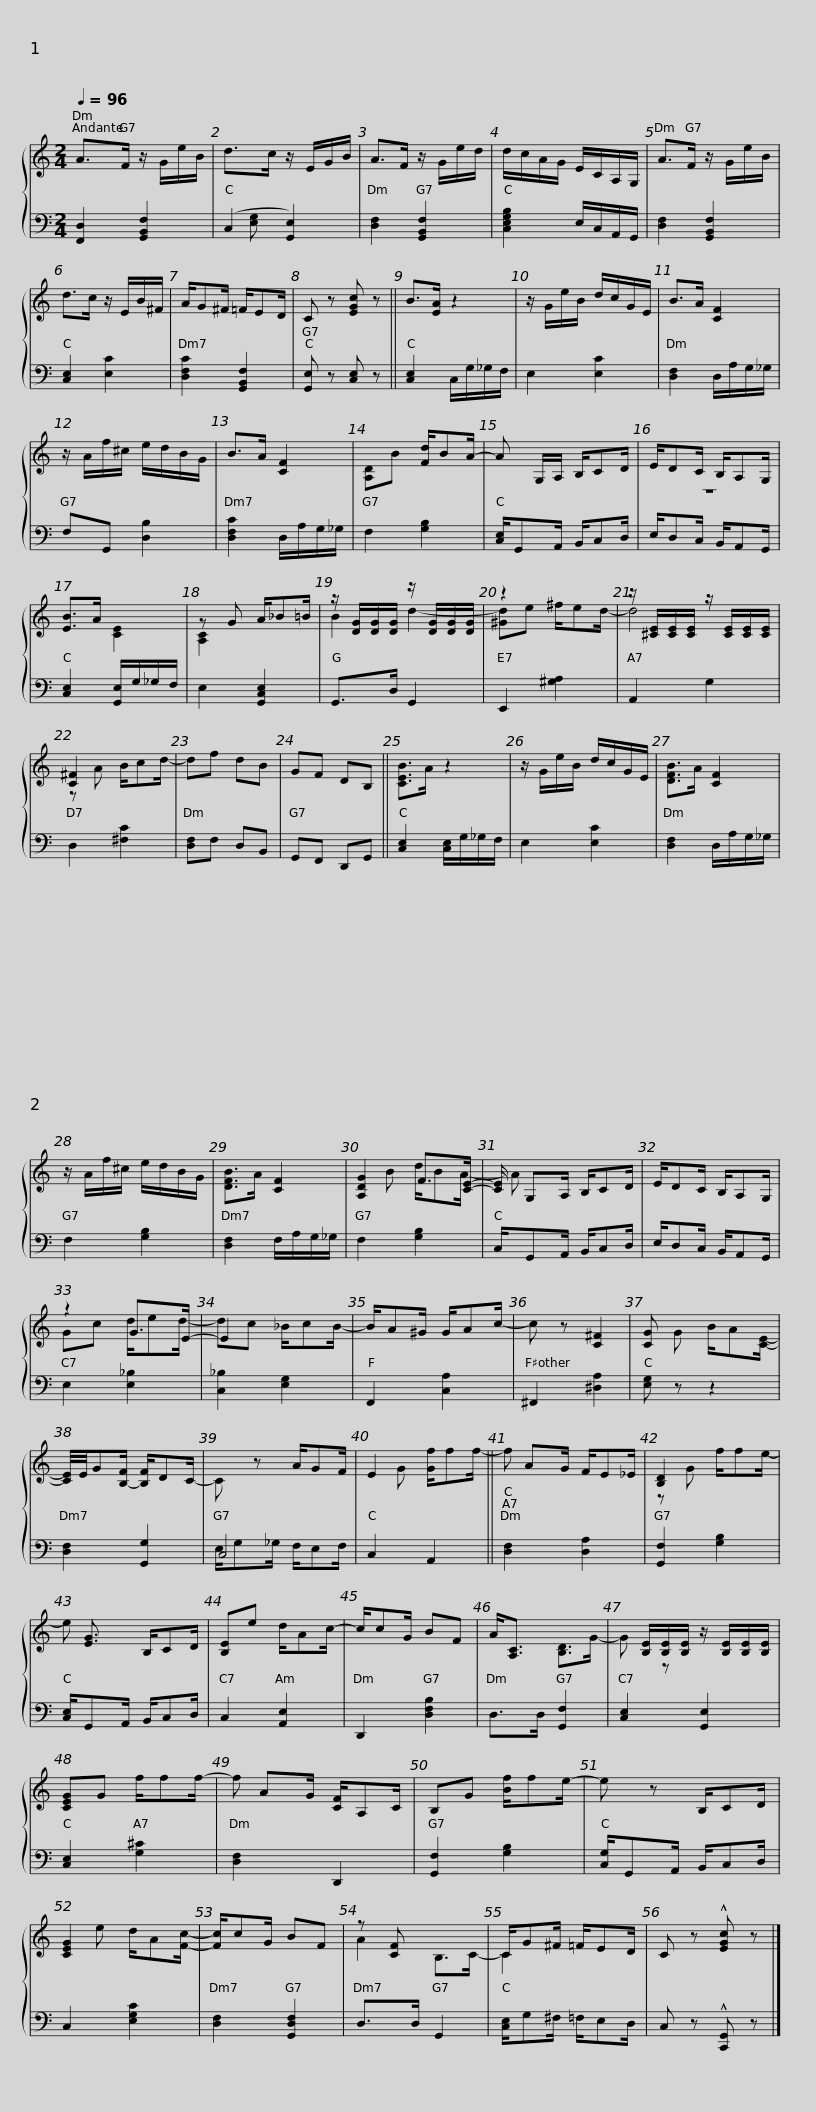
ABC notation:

X:1
%%score { ( 1 2 ) | ( 3 4 ) }
L:1/8
Q:1/4=96
M:2/4
I:linebreak $
K:C
V:1 treble
V:2 treble
V:3 bass
V:4 bass
V:1
 A>F z/ G/e/B/ | d>c z/ E/G/B/ | A>F z/ G/e/d/ | d/c/A/G/ E/C/A,/G,/ |$ A>F z/ G/e/B/ | %5
 d>c z/ E/B/^F/ | A/G^F/ =F/ED/ | C z [EGc] z ||$ B>[EA] z2 | z/ G/e/B/ d/c/G/E/ | %10
 B>A [CF]2 | z/ A/f/^c/ e/d/B/G/ |$ B>A [CF]2 | x x [Fd]/BA/- | A G,/A,/ B,/CD/ | %15
 E/DC/ B,/A,G,/ |$ [EB]>A x2 | z G A/_B=B/ | z/ [DG]/[DG]/[DG]/ z/ [DG]/[DG]/[DG]/ | z2 x2 |$ %20
 z/ [^CE]/[CE]/[CE]/ z/ [CE]/[CE]/[CE]/ | [C^F]2 x2 | x4 | GF DB, ||$ x2 z2 | %25
 z/ G/e/B/ d/c/G/E/ | x2 [CF]2 | x4 |$ x2 [CF]2 | [A,DG]2 F>[CE]- | %30
 [CE]/ G,A,/ B,/CD/ | E/DC/ B,/A,G,/ |$ z2 G>E- | E2 x2 | x4 | %35
 x2 [C^F]2 |$ [CG] x x2 | x3/2 x/ x2 | x2 A/GF/ | E2 x2 || %40
 x/ AG/ F/E_E/ |$ [B,D]2 x2 | x/ [EG]3/2 B,/CD/ | x2 x2 | x2 x2 | %45
 A<[A,C] x2 |$ x/ [B,E]/[B,E]/[B,E]/ z/ [B,E]/[B,E]/[B,E]/ | x2 x2 | x/ AG/ [CF]/A,C/ | x2 x2 | %50
 x2 B,/CD/ |$ [CEG]2 x2 | x2 x2 | z [CF] x2 | C/G^F/ =F/ED/ | %55
 C z !^![EGc] z |] %56
V:2
 x2 x2 | x x x2 | x2 x2 | x2 x2 |$ x2 x2 | %5
 x2 x2 | x2 x2 | x4 ||$ x4 | x4 | %10
 x2 x2 | x4 |$ x2 x2 | [A,D]B x2 | x x x2 | %15
 z4 |$ x2 [CE]2 | [A,C]2 x2 | B2 d2- | [^Gd]e ^f/ed/- |$ %20
 d4 | z A B/cd/- | df dB | x4 ||$ [CEB]>A x2 | %25
 x4 | [DFB]>A x2 | z/ A/f/^c/ e/d/B/G/ |$ [DFB]>A x2 | x B d/BA/- | %30
 A x x2 | x4 |$ Gc d/ed/- | dc _B/cB/- | B/A^G/ G/Ac/- | %35
 c z x2 |$ x G B/A[CE]/- | [CE]/4E/4G[B,-F]/ [B,F]/DC/- | C z x2 | x G [Gf]/ff/- || %40
 f x x2 |$ z G f/fe/- | e x x2 | [B,E]e d/Ac/- | c/cG/ BF | %45
 x2 [B,D]>G- |$ G z x2 | [CEG]G f/ff/- | f x x2 | B,G [Bf]/fe/- | %50
 e z x2 |$ x e d/A[Fc]/- | [Fc]/cG/ BF | A2 B,>C- | C2 x2 | %55
 x4 |] %56
V:3
 [F,,D,]2 [G,,B,,F,]2 | (C,2 [G,,E,]2) | [D,F,]2 [G,,B,,F,]2 | [C,E,G,B,]2 E,/C,/A,,/G,,/ |$ [D,F,]2 [G,,B,,F,]2 | %5
 [C,E,]2 [E,C]2 | [D,F,C]2 [G,,B,,F,]2 | [G,,E,] z [C,E,] z ||$ [C,E,]2 C,/G,/_G,/F,/ | E,2 [E,C]2 | %10
 [D,F,]2 D,/A,/G,/_G,/ | F,G,, [D,B,]2 |$ [D,F,C]2 D,/A,/G,/_G,/ | F,2 [G,B,]2 | [C,E,]/G,,A,,/ B,,/C,D,/ | %15
 E,/D,C,/ B,,/A,,G,,/ |$ [C,E,]2 [G,,E,]/G,/_G,/F,/ | E,2 [G,,C,E,]2 | G,,>D, G,,2 | E,,2 [^G,A,]2 |$ %20
 A,,2 G,2 | D,2 [^F,C]2 | [D,F,]F, D,B,, | G,,F,, D,,G,, ||$ [C,E,]2 [C,E,]/G,/_G,/F,/ | %25
 E,2 [E,C]2 | [D,F,]2 D,/A,/G,/_G,/ | F,2 [G,B,]2 |$ [D,F,]2 F,/A,/G,/_G,/ | F,2 [G,B,]2 | %30
 C,/G,,A,,/ B,,/C,D,/ | E,/D,C,/ B,,/A,,G,,/ |$ E,2 [E,_B,]2 | [C,_B,]2 [E,G,]2 | F,,2 [C,A,]2 | %35
 ^F,,2 [^D,A,]2 |$ [E,G,] z z2 | [D,F,]2 [G,,G,]2 | C,4 | C,2 A,,2 || %40
 [D,F,]2 [D,A,]2 |$ [G,,F,]2 [G,B,]2 | [C,E,]/G,,A,,/ B,,/C,D,/ | C,2 [A,,E,]2 | D,,2 [D,F,B,]2 | %45
 D,>D, [G,,F,]2 |$ [C,E,]2 [G,,E,]2 | [C,E,]2 [G,^C]2 | [D,F,]2 D,,2 | [G,,F,]2 [G,B,]2 | %50
 [C,G,]/G,,A,,/ B,,/C,D,/ |$ C,2 [E,G,C]2 | [D,F,]2 [G,,D,F,]2 | D,>D, G,,2 | [C,E,]/G,^F,/ =F,/E,D,/ | %55
 C, z !^![C,,G,,] z |] %56
V:4
 x4 | x [E,G,] x2 | x4 | x4 |$ x4 | %5
 x4 | x4 | x4 ||$ x4 | x4 | %10
 x4 | x4 |$ x4 | x4 | x4 | %15
 x4 |$ x4 | x4 | x4 | x4 |$ %20
 x4 | x4 | x4 | x4 ||$ x4 | %25
 x4 | x4 | x4 |$ x4 | x4 | %30
 x4 | x4 |$ x4 | x4 | x4 | %35
 x4 |$ x4 | x4 | E,/G,_G,/ F,/E,F,/ | x4 || %40
 x4 |$ x4 | x4 | x4 | x4 | %45
 x4 |$ x4 | x4 | x4 | x4 | %50
 x4 |$ x4 | x4 | x4 | x4 | %55
 x4 |] %56
